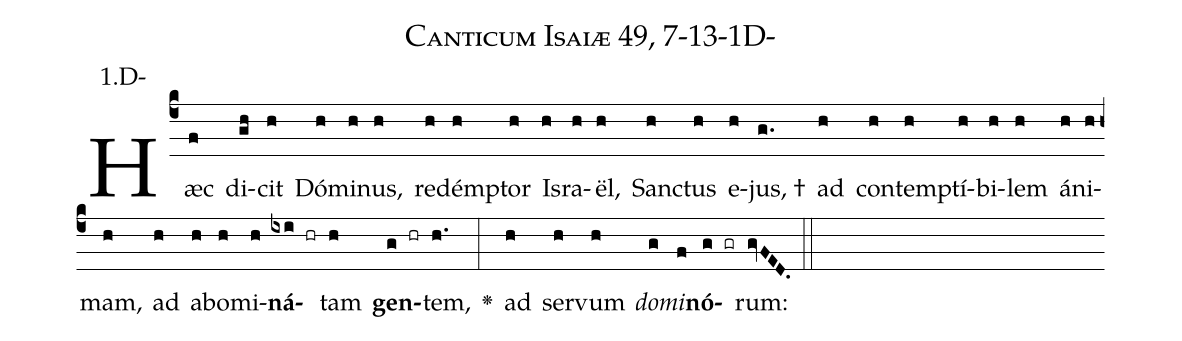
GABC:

name: Canticum Isaiæ 49, 7-13-1D-;
annotation: 1.D-;
%%
(c4)Hæc(f) di(gh)cit(h) Dó(h)mi(h)nus,(h) re(h)dém(h)ptor(h) Is(h)ra(h)ël,(h) San(h)ctus(h) e(h)jus, †(g.) ad(h) con(h)tem(h)ptí(h)bi(h)lem(h) á(h)ni(h)mam,(h) ad(h) a(h)bo(h)mi(h)<b>ná</b>(ixi hr)tam(h) <b>gen</b>(g hr)tem,(h.) <v>\greheightstar</v>(:) ad(h) ser(h)vum(h) <i>do</i>(g)<i>mi</i>(f)<b>nó</b>(g gr)rum:(gvFED.) (::)


%E(h) u(h) o(g) u(f) a(g) e.(gvFED.) (::)
